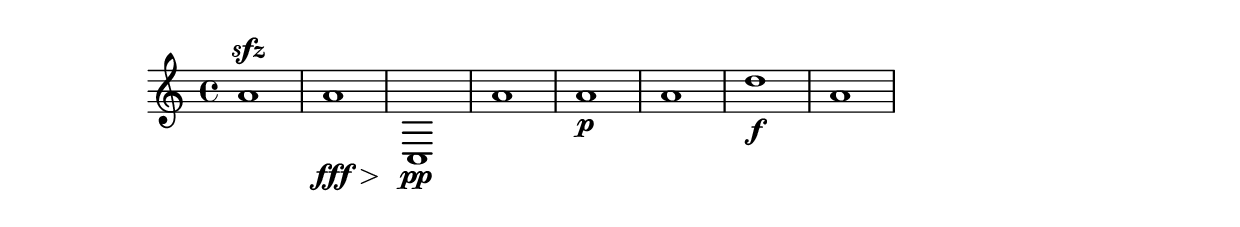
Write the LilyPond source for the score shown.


\version "1.9.4"
\header{
texidoc=" Dynamics appear below or above the staff.  If multiple
dynamics are linked with (de)crescendi, they should be on the same
line. Isolated dynamics may be forced up or down.
 "
}



\score{
\notes\relative c''{
a1^\sfz
a1\fff\> c,,\!\pp a'' a\p

% We need this to test if we get two Dynamic line spanners
a

% because do_removal_processing ()
% doesn't seem to post_process elements
d\f

a

}
\paper{
}
\midi{
\tempo 1 = 60
}
}

